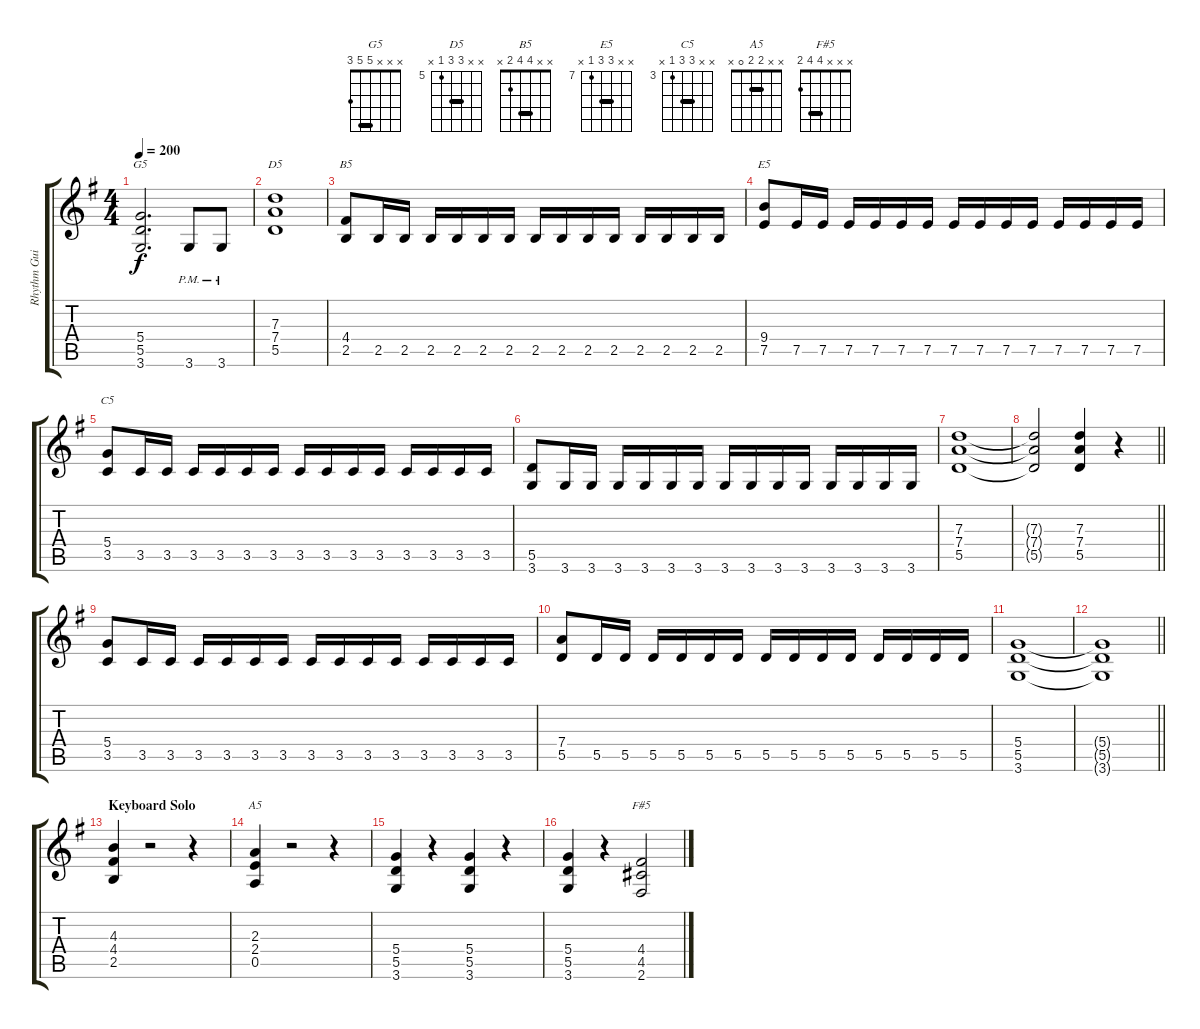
\track ("Rhythm Guitar B" "Rhythm Gui") {instrument distortionguitar}
\staff {score tabs}
\tuning (E4 B3 G3 D3 A2 E2) {hide}
\chord ("G5" x x x 5 5 3) {barre 5}
\chord ("D5" x x 7 7 5 x) {firstfret 5 barre 7}
\chord ("B5" x x 4 4 2 x) {barre 4}
\chord ("E5" x x 9 9 7 x) {firstfret 7 barre 9}
\chord ("C5" x x 5 5 3 x) {firstfret 3 barre 5}
\chord ("A5" x x 2 2 0 x) {barre 2}
\chord ("F#5" x x x 4 4 2) {barre 4}
\ts (4 4)
\section ("" "")
\tempo 200
\clef g2
\ks g
(5.4 5.5 3.6).2{d ch "G5" dy f} 3.6{pm}.8 3.6{pm}.8 |
(7.3 7.4 5.5).1{ch "D5"} |
(4.4 2.5).8{ch "B5"} 2.5.16 2.5.16 2.5.16 2.5.16 2.5.16 2.5.16 2.5.16 2.5.16 2.5.16 2.5.16 2.5.16 2.5.16 2.5.16 2.5.16 |
(9.4 7.5).8{ch "E5"} 7.5.16 7.5.16 7.5.16 7.5.16 7.5.16 7.5.16 7.5.16 7.5.16 7.5.16 7.5.16 7.5.16 7.5.16 7.5.16 7.5.16 |
(5.4 3.5).8{ch "C5"} 3.5.16 3.5.16 3.5.16 3.5.16 3.5.16 3.5.16 3.5.16 3.5.16 3.5.16 3.5.16 3.5.16 3.5.16 3.5.16 3.5.16 |
(5.5 3.6).8 3.6.16 3.6.16 3.6.16 3.6.16 3.6.16 3.6.16 3.6.16 3.6.16 3.6.16 3.6.16 3.6.16 3.6.16 3.6.16 3.6.16 |
(7.3 7.4 5.5).1 |
\barLineRight lightlight
(7.3{t} 7.4{t} 5.5{t}).2 (7.3 7.4 5.5).4 r.4 |
\section ("" "")
(5.4 3.5).8 3.5.16 3.5.16 3.5.16 3.5.16 3.5.16 3.5.16 3.5.16 3.5.16 3.5.16 3.5.16 3.5.16 3.5.16 3.5.16 3.5.16 |
(7.4 5.5).8 5.5.16 5.5.16 5.5.16 5.5.16 5.5.16 5.5.16 5.5.16 5.5.16 5.5.16 5.5.16 5.5.16 5.5.16 5.5.16 5.5.16 |
(5.4 5.5 3.6).1 |
\barLineRight lightlight
(5.4{t} 5.5{t} 3.6{t}).1 |
\section ("" "Keyboard Solo")
(4.3 4.4 2.5).4 r.2 r.4 |
(2.3 2.4 0.5).4{ch "A5"} r.2 r.4 |
(5.4 5.5 3.6).4 r.4 (5.4 5.5 3.6).4 r.4 |
(5.4 5.5 3.6).4 r.4 (4.4 4.5 2.6).2{ch "F#5"}
